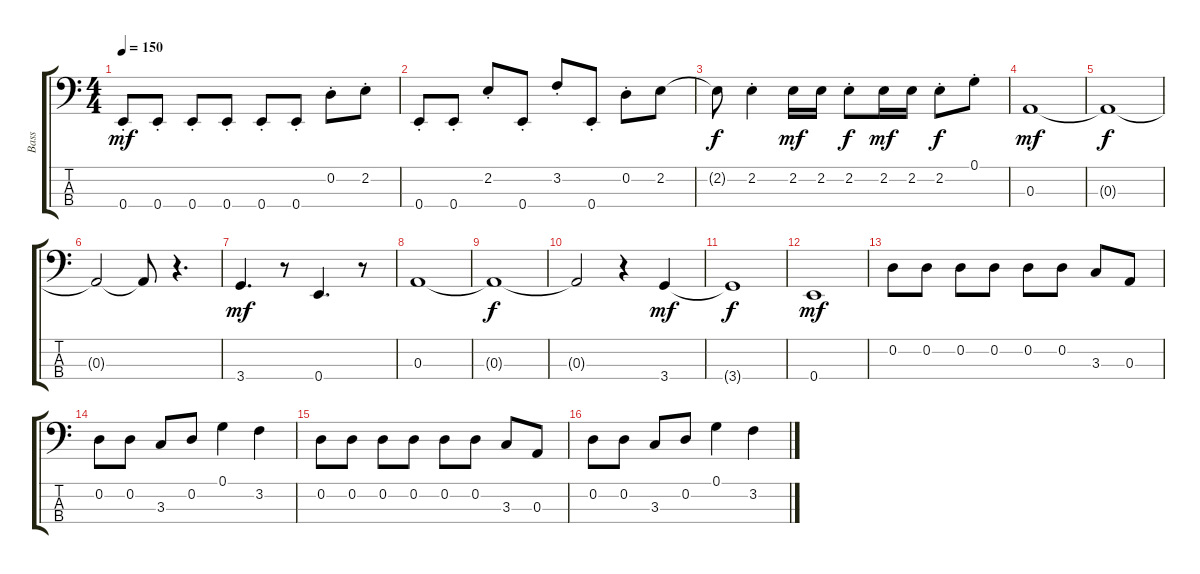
\track ("Bass" "Bass") {instrument slapbass2}
\staff {score tabs}
\tuning (G2 D2 A1 E1) {hide}
\ts (4 4)
\tempo 150
\clef f4
\ks c
0.4{st}.8{dy mf} 0.4{st}.8 0.4{st}.8 0.4{st}.8 0.4{st}.8 0.4{st}.8 0.2{st}.8 2.2{st}.8 |
0.4{st}.8 0.4{st}.8 2.2{st}.8 0.4{st}.8 3.2{st}.8 0.4{st}.8 0.2{st}.8 2.2.8 |
2.2{t}.8{dy f} 2.2{st}.4 2.2.16{dy mf} 2.2.16 2.2{st}.8{dy f} 2.2.16{dy mf} 2.2.16 2.2{st}.8{dy f} 0.1{st}.8 |
0.3.1{dy mf} |
0.3{t}.1{dy f} |
0.3{t}.2 0.3{t}.8 r.4{d} |
3.4.4{d dy mf} r.8 0.4.4{d} r.8 |
0.3.1 |
0.3{t}.1{dy f} |
0.3{t}.2 r.4 3.4.4{dy mf} |
3.4{t}.1{dy f} |
0.4.1{dy mf} |
0.2.8 0.2.8 0.2.8 0.2.8 0.2.8 0.2.8 3.3.8 0.3.8 |
0.2.8 0.2.8 3.3.8 0.2.8 0.1.4 3.2.4 |
0.2.8 0.2.8 0.2.8 0.2.8 0.2.8 0.2.8 3.3.8 0.3.8 |
0.2.8 0.2.8 3.3.8 0.2.8 0.1.4 3.2.4
